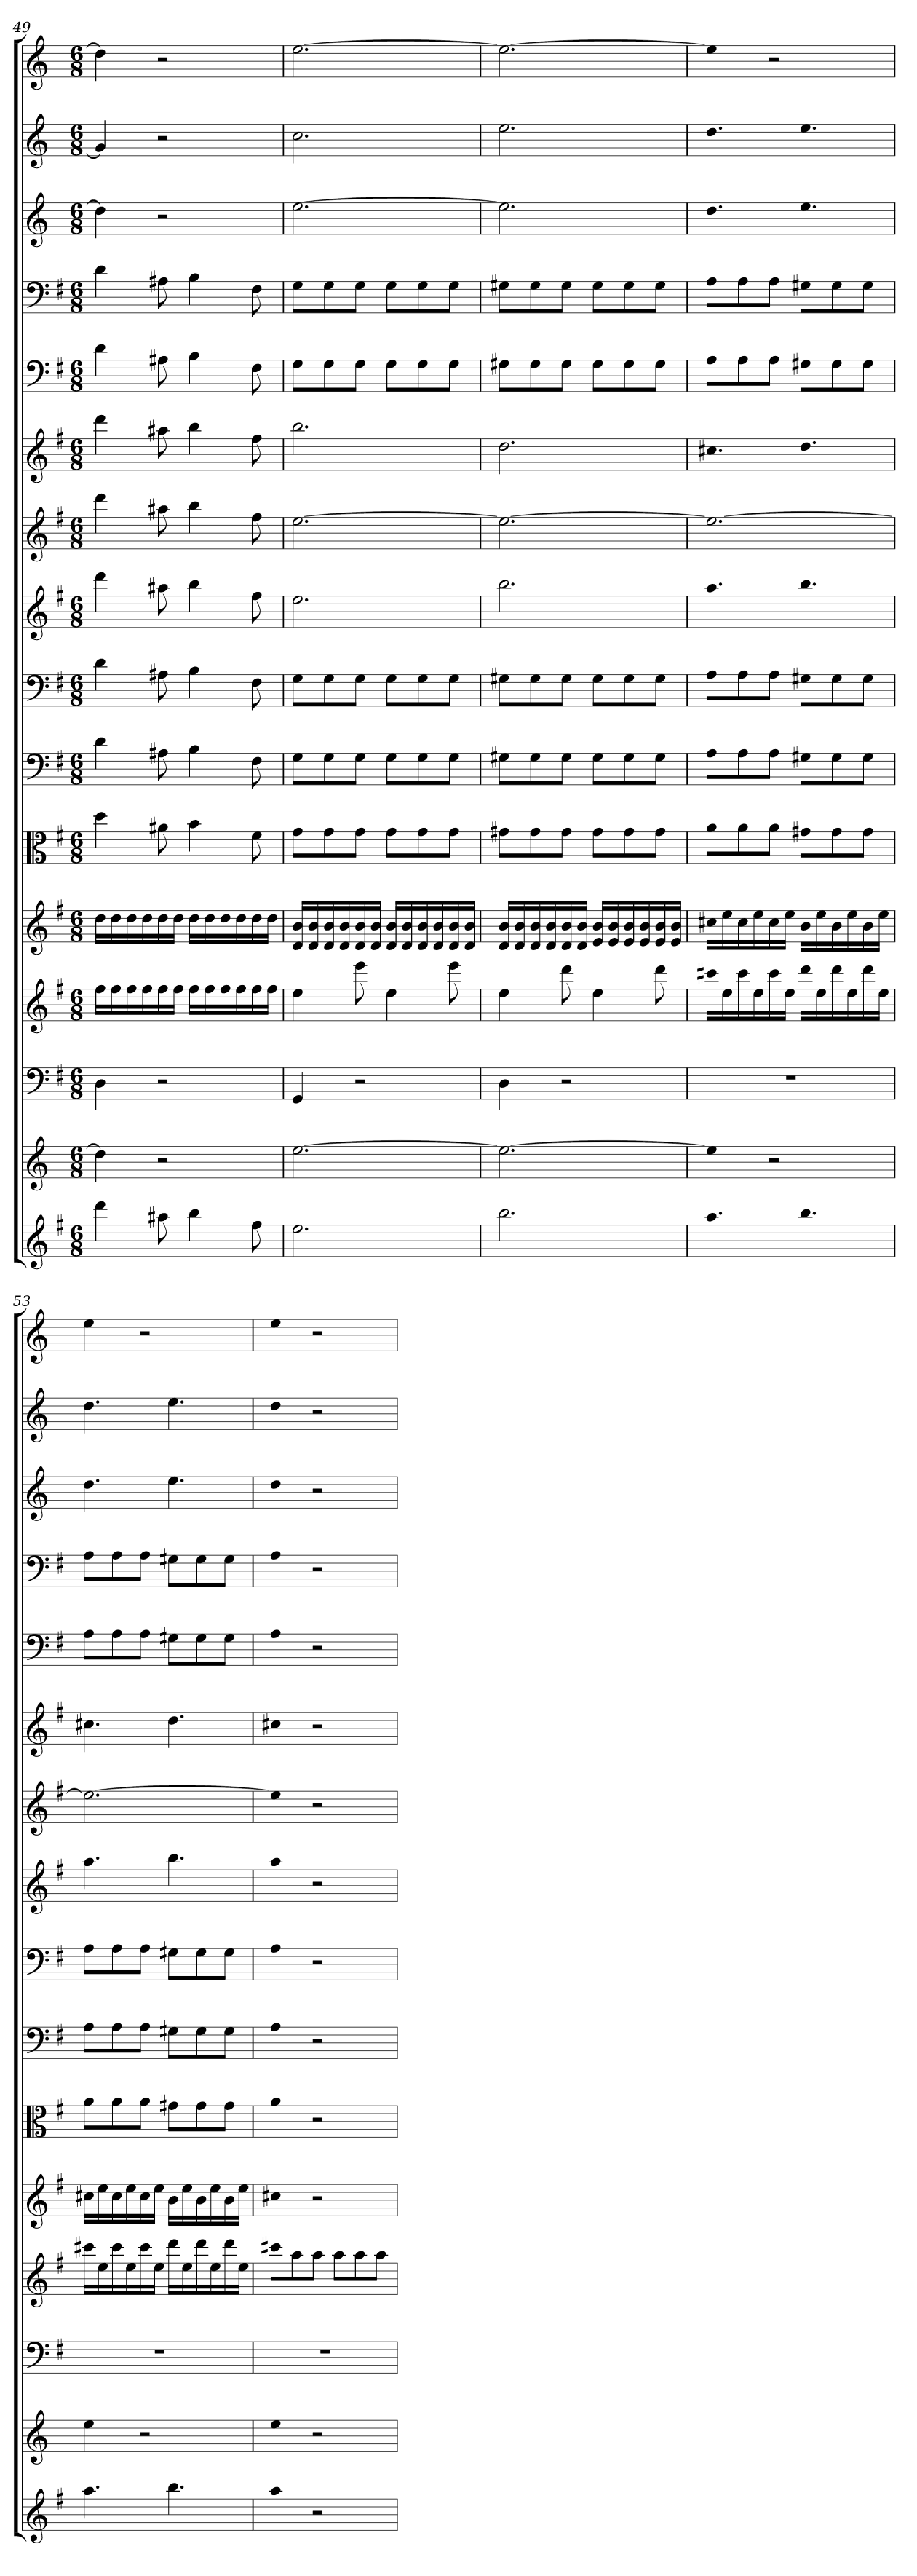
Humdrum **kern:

**kern	**kern	**kern	**kern	**kern	**kern	**kern	**kern	**kern	**kern	**kern	**kern	**kern	**kern	**kern	**kern
*part16	*part15	*part14	*part13	*part12	*part11	*part10	*part9	*part8	*part7	*part6	*part5	*part4	*part3	*part2	*part1
*staff16	*staff15	*staff14	*staff13	*staff12	*staff11	*staff10	*staff9	*staff8	*staff7	*staff6	*staff5	*staff4	*staff3	*staff2	*staff1
*	*	*clefF4	*	*	*clefC3	*clefF4	*clefF4	*	*	*	*clefF4	*clefF4	*	*	*
*k[f#]	*k[]	*k[f#]	*k[f#]	*k[f#]	*k[f#]	*k[f#]	*k[f#]	*k[f#]	*k[f#]	*k[f#]	*k[f#]	*k[f#]	*k[]	*k[]	*k[]
*M6/8	*M6/8	*M6/8	*M6/8	*M6/8	*M6/8	*M6/8	*M6/8	*M6/8	*M6/8	*M6/8	*M6/8	*M6/8	*M6/8	*M6/8	*M6/8
=49	=49	=49	=49	=49	=49	=49	=49	=49	=49	=49	=49	=49	=49	=49	=49
4ddd	4dd]	4D	16ff#LL	16ddLL	4dd	4d	4d	4ddd	4ddd	4ddd	4d	4d	4dd]	4g]	4dd]
.	.	.	16ff#	16dd	.	.	.	.	.	.	.	.	.	.	.
.	.	.	16ff#	16dd	.	.	.	.	.	.	.	.	.	.	.
.	.	.	16ff#	16dd	.	.	.	.	.	.	.	.	.	.	.
8aa#X	2r	2r	16ff#	16dd	8a#X	8A#X	8A#X	8aa#X	8aa#X	8aa#X	8A#X	8A#X	2r	2r	2r
.	.	.	16ff#JJ	16ddJJ	.	.	.	.	.	.	.	.	.	.	.
4bb	.	.	16ff#LL	16ddLL	4b	4B	4B	4bb	4bb	4bb	4B	4B	.	.	.
.	.	.	16ff#	16dd	.	.	.	.	.	.	.	.	.	.	.
.	.	.	16ff#	16dd	.	.	.	.	.	.	.	.	.	.	.
.	.	.	16ff#	16dd	.	.	.	.	.	.	.	.	.	.	.
8ff#	.	.	16ff#	16dd	8f#	8F#	8F#	8ff#	8ff#	8ff#	8F#	8F#	.	.	.
.	.	.	16ff#JJ	16ddJJ	.	.	.	.	.	.	.	.	.	.	.
=50	=50	=50	=50	=50	=50	=50	=50	=50	=50	=50	=50	=50	=50	=50	=50
2.ee	[2.ee	4GG	4ee	16d 16bLL	8g\L	8G\L	8G\L	2.ee	[2.ee	2.bb	8G\L	8G\L	[2.ee	2.cc	[2.ee
.	.	.	.	16d 16b	.	.	.	.	.	.	.	.	.	.	.
.	.	.	.	16d 16b	8g\	8G\	8G\	.	.	.	8G\	8G\	.	.	.
.	.	.	.	16d 16b	.	.	.	.	.	.	.	.	.	.	.
.	.	2r	8eee	16d 16b	8g\J	8G\J	8G\J	.	.	.	8G\J	8G\J	.	.	.
.	.	.	.	16d 16bJJ	.	.	.	.	.	.	.	.	.	.	.
.	.	.	4ee	16d 16bLL	8g\L	8G\L	8G\L	.	.	.	8G\L	8G\L	.	.	.
.	.	.	.	16d 16b	.	.	.	.	.	.	.	.	.	.	.
.	.	.	.	16d 16b	8g\	8G\	8G\	.	.	.	8G\	8G\	.	.	.
.	.	.	.	16d 16b	.	.	.	.	.	.	.	.	.	.	.
.	.	.	8eee	16d 16b	8g\J	8G\J	8G\J	.	.	.	8G\J	8G\J	.	.	.
.	.	.	.	16d 16bJJ	.	.	.	.	.	.	.	.	.	.	.
=51	=51	=51	=51	=51	=51	=51	=51	=51	=51	=51	=51	=51	=51	=51	=51
2.bb	2.ee_	4D	4ee	16d 16bLL	8g#X\L	8G#X\L	8G#X\L	2.bb	2.ee_	2.dd	8G#X\L	8G#X\L	2.ee]	2.ee	2.ee_
.	.	.	.	16d 16b	.	.	.	.	.	.	.	.	.	.	.
.	.	.	.	16d 16b	8g#\	8G#\	8G#\	.	.	.	8G#\	8G#\	.	.	.
.	.	.	.	16d 16b	.	.	.	.	.	.	.	.	.	.	.
.	.	2r	8ddd	16d 16b	8g#\J	8G#\J	8G#\J	.	.	.	8G#\J	8G#\J	.	.	.
.	.	.	.	16d 16bJJ	.	.	.	.	.	.	.	.	.	.	.
.	.	.	4ee	16e 16bLL	8g#\L	8G#\L	8G#\L	.	.	.	8G#\L	8G#\L	.	.	.
.	.	.	.	16e 16b	.	.	.	.	.	.	.	.	.	.	.
.	.	.	.	16e 16b	8g#\	8G#\	8G#\	.	.	.	8G#\	8G#\	.	.	.
.	.	.	.	16e 16b	.	.	.	.	.	.	.	.	.	.	.
.	.	.	8ddd	16e 16b	8g#\J	8G#\J	8G#\J	.	.	.	8G#\J	8G#\J	.	.	.
.	.	.	.	16e 16bJJ	.	.	.	.	.	.	.	.	.	.	.
=52	=52	=52	=52	=52	=52	=52	=52	=52	=52	=52	=52	=52	=52	=52	=52
4.aa	4ee]	2.r	16ccc#XLL	16cc#XLL	8a\L	8A\L	8A\L	4.aa	2.ee_	4.cc#X	8A\L	8A\L	4.dd	4.dd	4ee]
.	.	.	16ee	16ee	.	.	.	.	.	.	.	.	.	.	.
.	.	.	16ccc#	16cc#	8a\	8A\	8A\	.	.	.	8A\	8A\	.	.	.
.	.	.	16ee	16ee	.	.	.	.	.	.	.	.	.	.	.
.	2r	.	16ccc#	16cc#	8a\J	8A\J	8A\J	.	.	.	8A\J	8A\J	.	.	2r
.	.	.	16eeJJ	16eeJJ	.	.	.	.	.	.	.	.	.	.	.
4.bb	.	.	16dddLL	16bLL	8g#X\L	8G#X\L	8G#X\L	4.bb	.	4.dd	8G#X\L	8G#X\L	4.ee	4.ee	.
.	.	.	16ee	16ee	.	.	.	.	.	.	.	.	.	.	.
.	.	.	16ddd	16b	8g#\	8G#\	8G#\	.	.	.	8G#\	8G#\	.	.	.
.	.	.	16ee	16ee	.	.	.	.	.	.	.	.	.	.	.
.	.	.	16ddd	16b	8g#\J	8G#\J	8G#\J	.	.	.	8G#\J	8G#\J	.	.	.
.	.	.	16eeJJ	16eeJJ	.	.	.	.	.	.	.	.	.	.	.
=53	=53	=53	=53	=53	=53	=53	=53	=53	=53	=53	=53	=53	=53	=53	=53
4.aa	4ee	2.r	16ccc#XLL	16cc#XLL	8a\L	8A\L	8A\L	4.aa	2.ee_	4.cc#X	8A\L	8A\L	4.dd	4.dd	4ee
.	.	.	16ee	16ee	.	.	.	.	.	.	.	.	.	.	.
.	.	.	16ccc#	16cc#	8a\	8A\	8A\	.	.	.	8A\	8A\	.	.	.
.	.	.	16ee	16ee	.	.	.	.	.	.	.	.	.	.	.
.	2r	.	16ccc#	16cc#	8a\J	8A\J	8A\J	.	.	.	8A\J	8A\J	.	.	2r
.	.	.	16eeJJ	16eeJJ	.	.	.	.	.	.	.	.	.	.	.
4.bb	.	.	16dddLL	16bLL	8g#X\L	8G#X\L	8G#X\L	4.bb	.	4.dd	8G#X\L	8G#X\L	4.ee	4.ee	.
.	.	.	16ee	16ee	.	.	.	.	.	.	.	.	.	.	.
.	.	.	16ddd	16b	8g#\	8G#\	8G#\	.	.	.	8G#\	8G#\	.	.	.
.	.	.	16ee	16ee	.	.	.	.	.	.	.	.	.	.	.
.	.	.	16ddd	16b	8g#\J	8G#\J	8G#\J	.	.	.	8G#\J	8G#\J	.	.	.
.	.	.	16eeJJ	16eeJJ	.	.	.	.	.	.	.	.	.	.	.
=54	=54	=54	=54	=54	=54	=54	=54	=54	=54	=54	=54	=54	=54	=54	=54
4aa	4ee	2.r	8ccc#XL	4cc#X	4a	4A	4A	4aa	4ee]	4cc#X	4A	4A	4dd	4dd	4ee
.	.	.	8aa	.	.	.	.	.	.	.	.	.	.	.	.
2r	2r	.	8aaJ	2r	2r	2r	2r	2r	2r	2r	2r	2r	2r	2r	2r
.	.	.	8aaL	.	.	.	.	.	.	.	.	.	.	.	.
.	.	.	8aa	.	.	.	.	.	.	.	.	.	.	.	.
.	.	.	8aaJ	.	.	.	.	.	.	.	.	.	.	.	.
=	=	=	=	=	=	=	=	=	=	=	=	=	=	=	=
*-	*-	*-	*-	*-	*-	*-	*-	*-	*-	*-	*-	*-	*-	*-	*-
